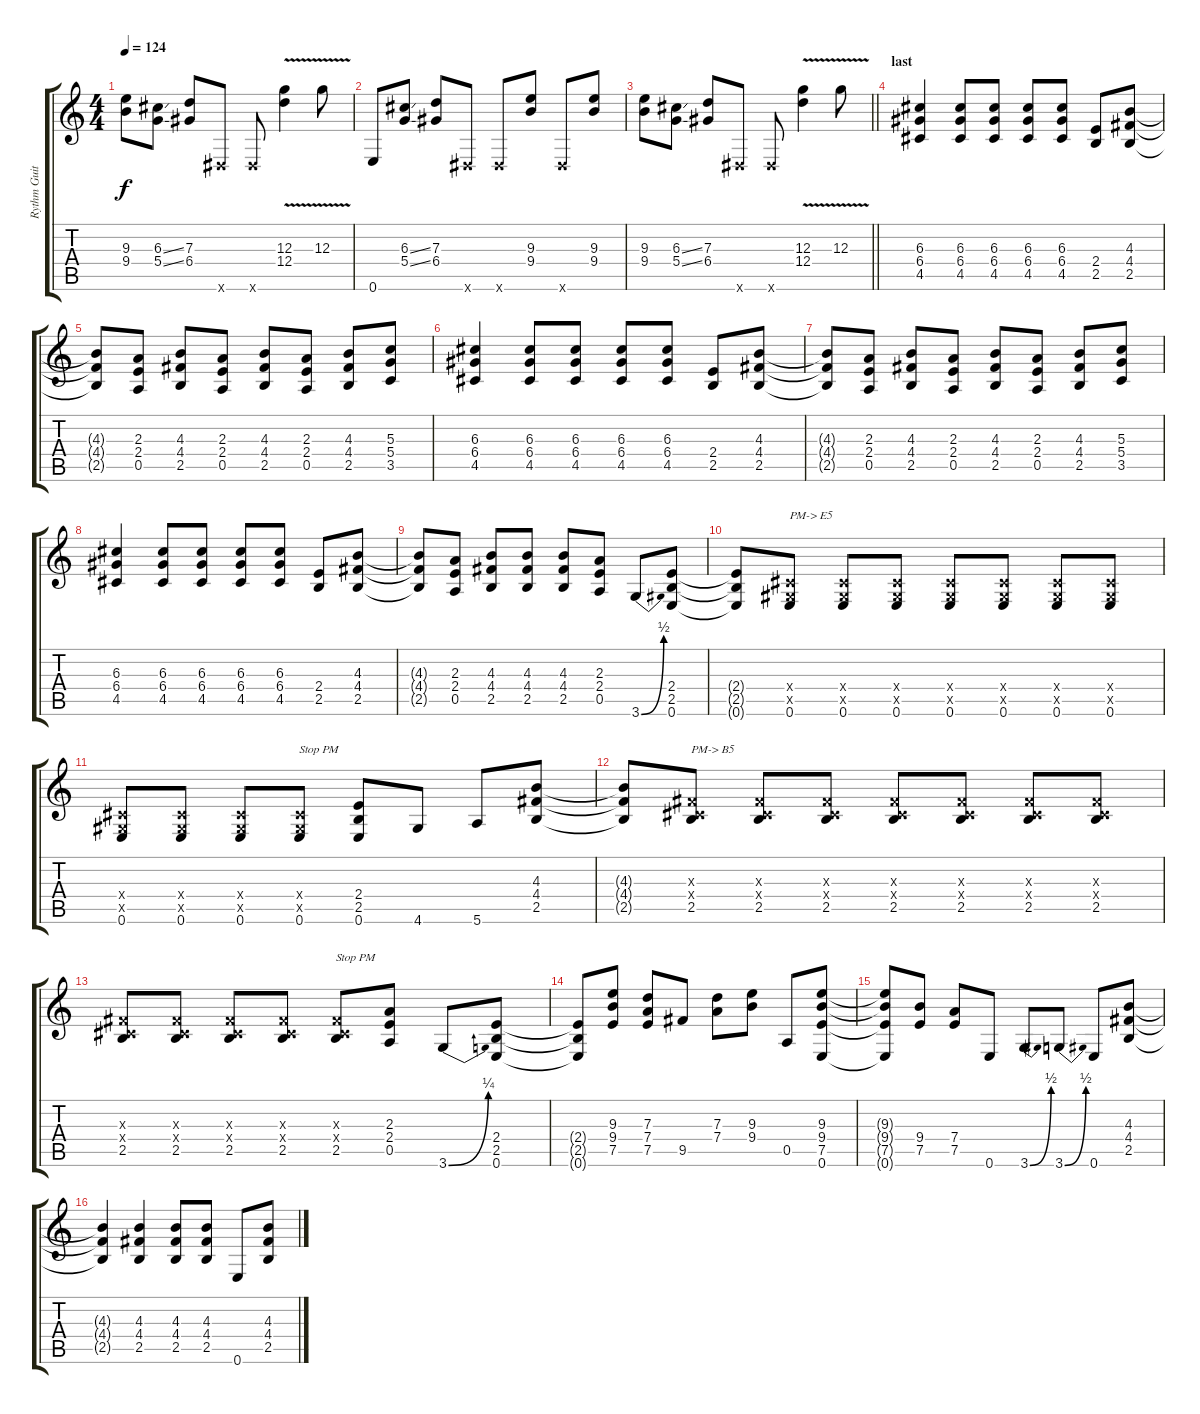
\track ("Rythm Guitar 1" "Rythm Guit") {instrument overdrivenguitar}
\staff {score tabs}
\tuning (E4 B3 G3 D3 A2 E2) {hide}
\ts (4 4)
\tempo 124
\clef g2
\ks c
(9.3 9.4).8{dy f} (6.3{ss} 5.4{ss}).8 (7.3 6.4).8 -1.6{x}.8 -1.6{x}.8 (12.3{v} 12.4{v}).4 12.3{v}.8 |
0.6.8 (6.3{ss} 5.4{ss}).8 (7.3 6.4).8 -1.6{x}.8 -1.6{x}.8 (9.3 9.4).8 -1.6{x}.8 (9.3 9.4).8 |
\barLineRight lightlight
(9.3 9.4).8 (6.3{ss} 5.4{ss}).8 (7.3 6.4).8 -1.6{x}.8 -1.6{x}.8 (12.3{v} 12.4{v}).4 12.3{v}.8 |
\section ("" "last")
(6.3 6.4 4.5).4 (6.3 6.4 4.5).8 (6.3 6.4 4.5).8 (6.3 6.4 4.5).8 (6.3 6.4 4.5).8 (2.4 2.5).8 (4.3 4.4 2.5).8 |
(4.3{t} 4.4{t} 2.5{t}).8 (2.3 2.4 0.5).8 (4.3 4.4 2.5).8 (2.3 2.4 0.5).8 (4.3 4.4 2.5).8 (2.3 2.4 0.5).8 (4.3 4.4 2.5).8 (5.3 5.4 3.5).8 |
(6.3 6.4 4.5).4 (6.3 6.4 4.5).8 (6.3 6.4 4.5).8 (6.3 6.4 4.5).8 (6.3 6.4 4.5).8 (2.4 2.5).8 (4.3 4.4 2.5).8 |
(4.3{t} 4.4{t} 2.5{t}).8 (2.3 2.4 0.5).8 (4.3 4.4 2.5).8 (2.3 2.4 0.5).8 (4.3 4.4 2.5).8 (2.3 2.4 0.5).8 (4.3 4.4 2.5).8 (5.3 5.4 3.5).8 |
(6.3 6.4 4.5).4 (6.3 6.4 4.5).8 (6.3 6.4 4.5).8 (6.3 6.4 4.5).8 (6.3 6.4 4.5).8 (2.4 2.5).8 (4.3 4.4 2.5).8 |
(4.3{t} 4.4{t} 2.5{t}).8 (2.3 2.4 0.5).8 (4.3 4.4 2.5).8 (4.3 4.4 2.5).8 (4.3 4.4 2.5).8 (2.3 2.4 0.5).8 3.6{be (bend 0 0 60 2)}.8 (2.4 2.5 0.6).8 |
(2.4{t} 2.5{t} 0.6{t}).8 (-1.4{x} -1.5{x} 0.6).8{txt "PM-> E5"} (-1.4{x} -1.5{x} 0.6).8 (-1.4{x} -1.5{x} 0.6).8 (-1.4{x} -1.5{x} 0.6).8 (-1.4{x} -1.5{x} 0.6).8 (-1.4{x} -1.5{x} 0.6).8 (-1.4{x} -1.5{x} 0.6).8 |
(-1.4{x} -1.5{x} 0.6).8 (-1.4{x} -1.5{x} 0.6).8 (-1.4{x} -1.5{x} 0.6).8 (-1.4{x} -1.5{x} 0.6).8{txt "Stop PM"} (2.4 2.5 0.6).8 4.6.8 5.6.8 (4.3 4.4 2.5).8 |
(4.3{t} 4.4{t} 2.5{t}).8 (-1.3{x} -1.4{x} 2.5).8{txt "PM-> B5"} (-1.3{x} -1.4{x} 2.5).8 (-1.3{x} -1.4{x} 2.5).8 (-1.3{x} -1.4{x} 2.5).8 (-1.3{x} -1.4{x} 2.5).8 (-1.3{x} -1.4{x} 2.5).8 (-1.3{x} -1.4{x} 2.5).8 |
(-1.3{x} -1.4{x} 2.5).8 (-1.3{x} -1.4{x} 2.5).8 (-1.3{x} -1.4{x} 2.5).8 (-1.3{x} -1.4{x} 2.5).8 (-1.3{x} -1.4{x} 2.5).8{txt "Stop PM"} (2.3 2.4 0.5).8 3.6{be (bend 0 0 60 1)}.8 (2.4 2.5 0.6).8 |
(2.4{t} 2.5{t} 0.6{t}).8 (9.3 9.4 7.5).8 (7.3 7.4 7.5).8 9.5.8 (7.3 7.4).8 (9.3 9.4).8 0.5.8 (9.3 9.4 7.5 0.6).8 |
(9.3{t} 9.4{t} 7.5{t} 0.6{t}).8 (9.4 7.5).8 (7.4 7.5).8 0.6.8 3.6{be (bend 0 0 60 2)}.8 3.6{be (bend 0 0 60 2)}.8 0.6.8 (4.3 4.4 2.5).8 |
(4.3{t} 4.4{t} 2.5{t}).4 (4.3 4.4 2.5).4 (4.3 4.4 2.5).8 (4.3 4.4 2.5).8 0.6.8 (4.3 4.4 2.5).8
